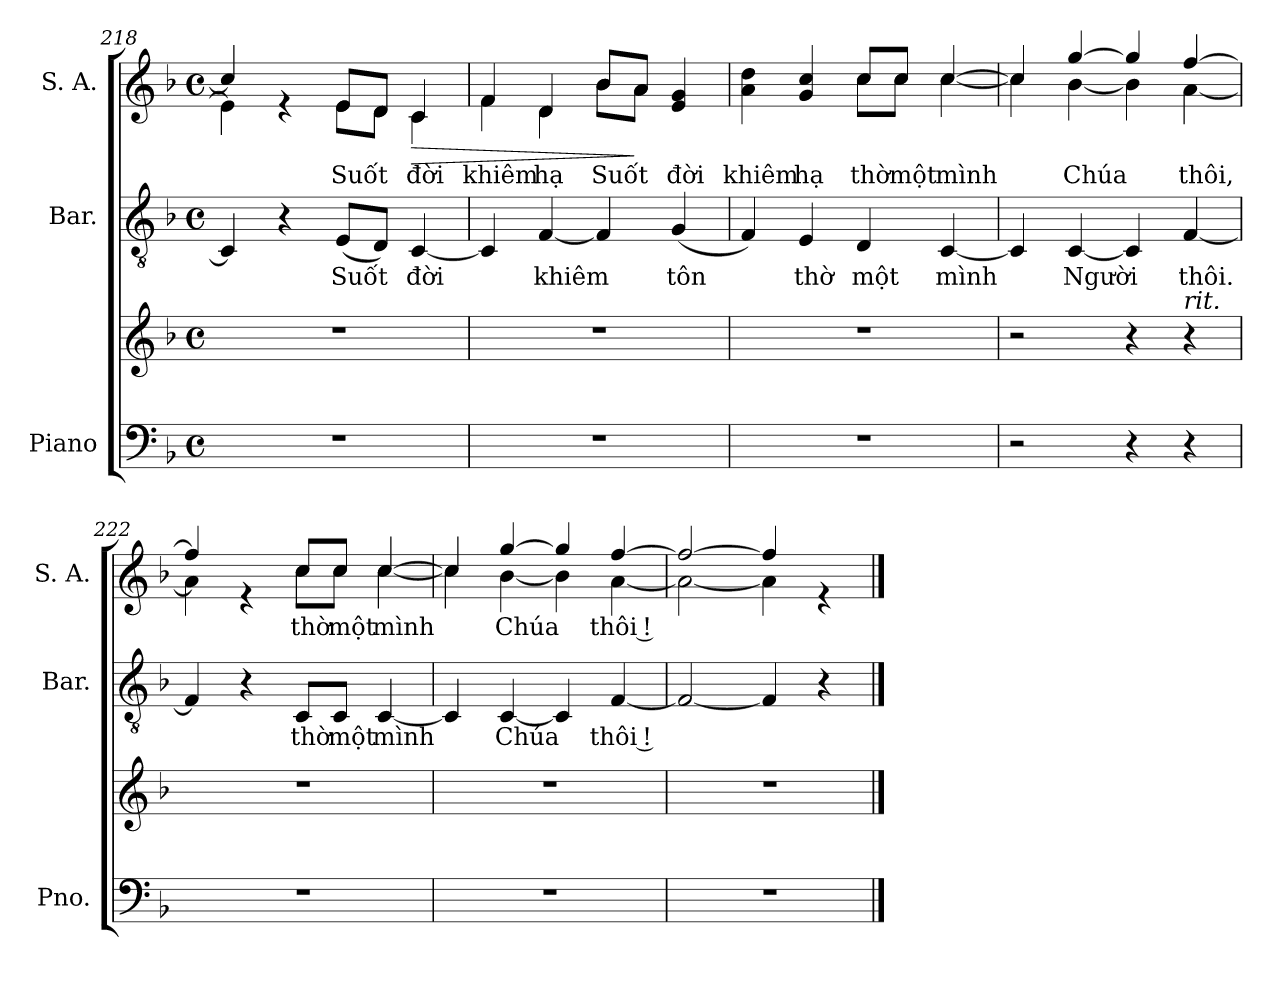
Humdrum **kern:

**kern	**kern	**kern	**text	**kern	**text	**dynam
*part3	*part3	*part2	*part2	*part1	*part1	*part1
*staff4	*staff3	*staff2	*staff2	*staff1	*staff1	*staff1
*I"Piano	*	*I"Bar.	*	*I"S. A.	*	*
*I'Pno.	*	*I'Bar.	*	*I'S. A.	*	*
*clefF4	*clefG2	*clefGv2	*	*clefG2	*	*
*k[b-]	*k[b-]	*k[b-]	*	*k[b-]	*	*
*F:	*F:	*F:	*	*F:	*	*
*M4/4	*M4/4	*M4/4	*	*M4/4	*	*
*met(c)	*met(c)	*met(c)	*	*met(c)	*	*
=218	=218	=218	=218	=218	=218	=218
*	*	*	*	*^	*	*
1r	1r	4C/]	.	4cc/]	4e\]	.	.
.	.	4r	.	4re	4ryy	.	.
!	!	!	!LO:LY:b	!	!	!LO:LY:b	!
.	.	(8E/L	Suốt	8e/L	8e\L	Suốt	.
.	.	8D/J)	.	8d/J	8d\J	.	.
!	!	!	!LO:LY:b	!	!	!LO:LY:b	!LO:HP:b
.	.	[4C/	đời	4c/	4c\	đời	>
=219	=219	=219	=219	=219	=219	=219	=219
!	!	!	!	!	!	!LO:LY:b	!
1r	1r	4C/]	.	4f/	4f\	khiêm	.
!	!	!	!LO:LY:b	!	!	!LO:LY:b	!
.	.	[4F/	khiêm	4d/	4d\	hạ	.
!	!	!	!	!	!	!LO:LY:b	!
.	.	4F/]	.	8b-/L	8b-\L	Suốt	.
.	.	.	.	8a/J	8a\J	.	]
!	!	!	!LO:LY:b	!	!	!LO:LY:b	!
.	.	(4G/	tôn	4e/ 4g/	4ryy	đời	.
=220	=220	=220	=220	=220	=220	=220	=220
!	!	!	!	!	!	!LO:LY:b	!
1r	1r	4F/)	.	4a\ 4dd\	2ryy	khiêm	.
!	!	!	!LO:LY:b	!	!	!LO:LY:b	!
.	.	4E/	thờ	4g/ 4cc/	.	hạ	.
!	!	!	!LO:LY:b	!	!	!LO:LY:b	!
.	.	4D/	một	8cc/L	8cc\L	thờ	.
!	!	!	!	!	!	!LO:LY:b	!
.	.	.	.	8cc/J	8cc\J	một	.
!	!	!	!LO:LY:b	!	!	!LO:LY:b	!
.	.	[4C/	mình	[4cc/	[4cc\	mình	.
!!LO:LB:g=z	!!
=221	=221	=221	=221	=221	=221	=221	=221
2r	2r	4C/]	.	4cc/]	4cc\]	.	.
!	!	!	!LO:LY:b	!	!	!LO:LY:b	!
.	.	[4C/	Người	[4gg/	[4b-\	Chúa	.
4r	4r	4C/]	.	4gg/]	4b-\]	.	.
!	!LO:TX:a:i:t=rit.	!	!	!	!	!	!
!	!	!	!LO:LY:b	!	!	!LO:LY:b	!
4r	4r	[4F/	thôi.	[4ff/	[4a\	thôi,	.
=222	=222	=222	=222	=222	=222	=222	=222
1r	1r	4F/]	.	4ff/]	4a\]	.	.
.	.	4r	.	4re	4ryy	.	.
!	!	!	!LO:LY:b	!	!	!LO:LY:b	!
.	.	8C/L	thờ	8cc/L	8cc\L	thờ	.
!	!	!	!LO:LY:b	!	!	!LO:LY:b	!
.	.	8C/J	một	8cc/J	8cc\J	một	.
!	!	!	!LO:LY:b	!	!	!LO:LY:b	!
.	.	[4C/	mình	[4cc/	[4cc\	mình	.
=223	=223	=223	=223	=223	=223	=223	=223
1r	1r	4C/]	.	4cc/]	4cc\]	.	.
!	!	!	!LO:LY:b	!	!	!LO:LY:b	!
.	.	[4C/	Chúa	[4gg/	[4b-\	Chúa	.
.	.	4C/]	.	4gg/]	4b-\]	.	.
!	!	!	!LO:LY:b	!	!	!LO:LY:b	!
.	.	[4F/	thôi !	[4ff/	[4a\	thôi !	.
=224	=224	=224	=224	=224	=224	=224	=224
1r	1r	2F/_	.	2ff/_	2a\_	.	.
.	.	4F/]	.	4ff/]	4a\]	.	.
.	.	4r	.	4re	4ryy	.	.
*	*	*	*	*v	*v	*	*
==	==	==	==	==	==	==
*-	*-	*-	*-	*-	*-	*-
